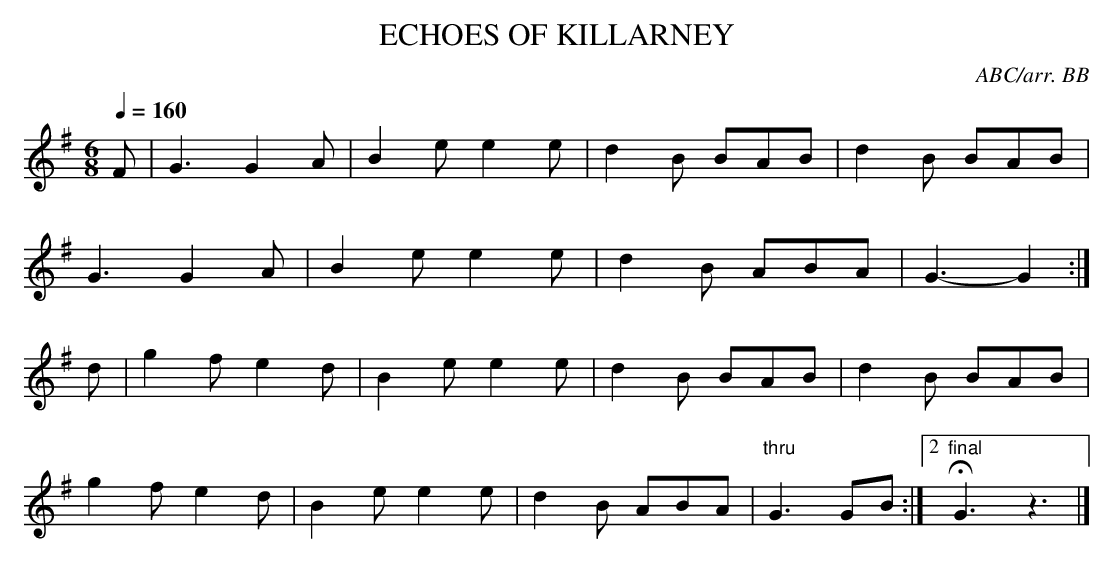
X:1
T:ECHOES OF KILLARNEY
C:ABC/arr. BB
Q:1/4=160
L:1/8
M:6/8
K:Em
F|G3 G2A|B2e e2e|d2B BAB|d2B BAB|
G3 G2A|B2e e2e|d2B ABA|G3-G2 :|
d|g2f e2d|B2e e2e|d2B BAB|d2B BAB|
g2f e2d|B2e e2e|d2B ABA|"thru"G3 GB :|\
[2 "final"HG3z3|]
